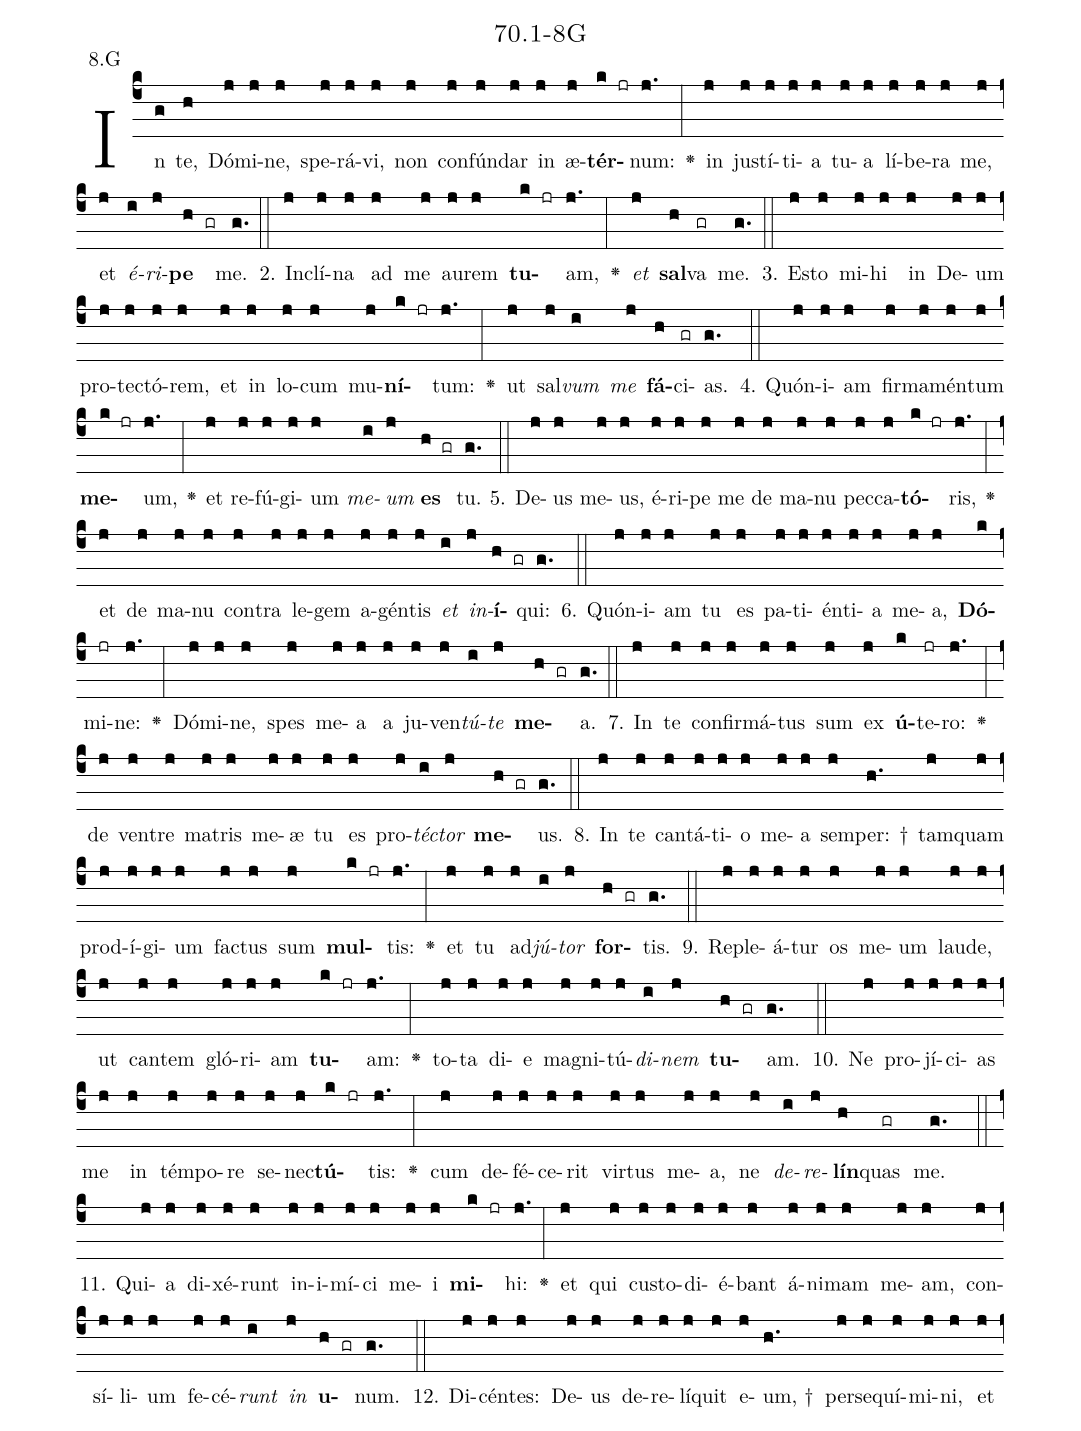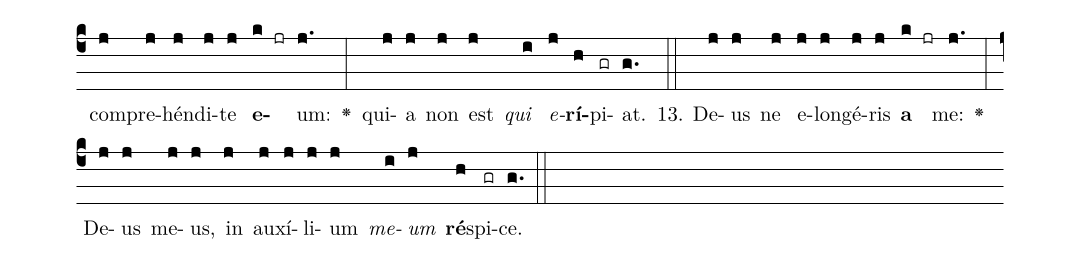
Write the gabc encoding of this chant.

name: 70.1-8G;
annotation: 8.G;
%%
(c4)In(g) te,(h) Dó(j)mi(j)ne,(j) spe(j)rá(j)vi,(j) non(j) con(j)fún(j)dar(j) in(j) æ(j)<b>tér</b>(k jr)num:(j.) <v>\greheightstar</v>(:) in(j) jus(j)tí(j)ti(j)a(j) tu(j)a(j) lí(j)be(j)ra(j) me,(j) et(j) <i>é</i>(i)<i>ri</i>(j)<b>pe</b>(h gr) me.(g.) (::)
2. In(j)clí(j)na(j) ad(j) me(j) au(j)rem(j) <b>tu</b>(k jr)am,(j.) <v>\greheightstar</v>(:) <i>et</i>(j) <b>sal</b>(h)va(gr) me.(g.) (::)
3. Es(j)to(j) mi(j)hi(j) in(j) De(j)um(j) pro(j)tec(j)tó(j)rem,(j) et(j) in(j) lo(j)cum(j) mu(j)<b>ní</b>(k jr)tum:(j.) <v>\greheightstar</v>(:) ut(j) sal(j)<i>vum</i>(i) <i>me</i>(j) <b>fá</b>(h)ci(gr)as.(g.) (::)
4. Quón(j)i(j)am(j) fir(j)ma(j)mén(j)tum(j) <b>me</b>(k jr)um,(j.) <v>\greheightstar</v>(:) et(j) re(j)fú(j)gi(j)um(j) <i>me</i>(i)<i>um</i>(j) <b>es</b>(h gr) tu.(g.) (::)
5. De(j)us(j) me(j)us,(j) é(j)ri(j)pe(j) me(j) de(j) ma(j)nu(j) pec(j)ca(j)<b>tó</b>(k jr)ris,(j.) <v>\greheightstar</v>(:) et(j) de(j) ma(j)nu(j) con(j)tra(j) le(j)gem(j) a(j)gén(j)tis(j) <i>et</i>(i) <i>in</i>(j)<b>í</b>(h gr)qui:(g.) (::)
6. Quón(j)i(j)am(j) tu(j) es(j) pa(j)ti(j)én(j)ti(j)a(j) me(j)a,(j) <b>Dó</b>(k)mi(jr)ne:(j.) <v>\greheightstar</v>(:) Dó(j)mi(j)ne,(j) spes(j) me(j)a(j) a(j) ju(j)ven(j)<i>tú</i>(i)<i>te</i>(j) <b>me</b>(h gr)a.(g.) (::)
7. In(j) te(j) con(j)fir(j)má(j)tus(j) sum(j) ex(j) <b>ú</b>(k)te(jr)ro:(j.) <v>\greheightstar</v>(:) de(j) ven(j)tre(j) ma(j)tris(j) me(j)æ(j) tu(j) es(j) pro(j)<i>téc</i>(i)<i>tor</i>(j) <b>me</b>(h gr)us.(g.) (::)
8. In(j) te(j) can(j)tá(j)ti(j)o(j) me(j)a(j) sem(j)per: †(h.) tam(j)quam(j) prod(j)í(j)gi(j)um(j) fac(j)tus(j) sum(j) <b>mul</b>(k jr)tis:(j.) <v>\greheightstar</v>(:) et(j) tu(j) ad(j)<i>jú</i>(i)<i>tor</i>(j) <b>for</b>(h gr)tis.(g.) (::)
9. Re(j)ple(j)á(j)tur(j) os(j) me(j)um(j) lau(j)de,(j) ut(j) can(j)tem(j) gló(j)ri(j)am(j) <b>tu</b>(k jr)am:(j.) <v>\greheightstar</v>(:) to(j)ta(j) di(j)e(j) ma(j)gni(j)tú(j)<i>di</i>(i)<i>nem</i>(j) <b>tu</b>(h gr)am.(g.) (::)
10. Ne(j) pro(j)jí(j)ci(j)as(j) me(j) in(j) tém(j)po(j)re(j) se(j)nec(j)<b>tú</b>(k jr)tis:(j.) <v>\greheightstar</v>(:) cum(j) de(j)fé(j)ce(j)rit(j) vir(j)tus(j) me(j)a,(j) ne(j) <i>de</i>(i)<i>re</i>(j)<b>lín</b>(h)quas(gr) me.(g.) (::)
11. Qui(j)a(j) di(j)xé(j)runt(j) in(j)i(j)mí(j)ci(j) me(j)i(j) <b>mi</b>(k jr)hi:(j.) <v>\greheightstar</v>(:) et(j) qui(j) cus(j)to(j)di(j)é(j)bant(j) á(j)ni(j)mam(j) me(j)am,(j) con(j)sí(j)li(j)um(j) fe(j)cé(j)<i>runt</i>(i) <i>in</i>(j) <b>u</b>(h gr)num.(g.) (::)
12. Di(j)cén(j)tes:(j) De(j)us(j) de(j)re(j)lí(j)quit(j) e(j)um, †(h.) per(j)se(j)quí(j)mi(j)ni,(j) et(j) com(j)pre(j)hén(j)di(j)te(j) <b>e</b>(k jr)um:(j.) <v>\greheightstar</v>(:) qui(j)a(j) non(j) est(j) <i>qui</i>(i) <i>e</i>(j)<b>rí</b>(h)pi(gr)at.(g.) (::)
13. De(j)us(j) ne(j) e(j)lon(j)gé(j)ris(j) <b>a</b>(k jr) me:(j.) <v>\greheightstar</v>(:) De(j)us(j) me(j)us,(j) in(j) au(j)xí(j)li(j)um(j) <i>me</i>(i)<i>um</i>(j) <b>ré</b>(h)spi(gr)ce.(g.) (::)
